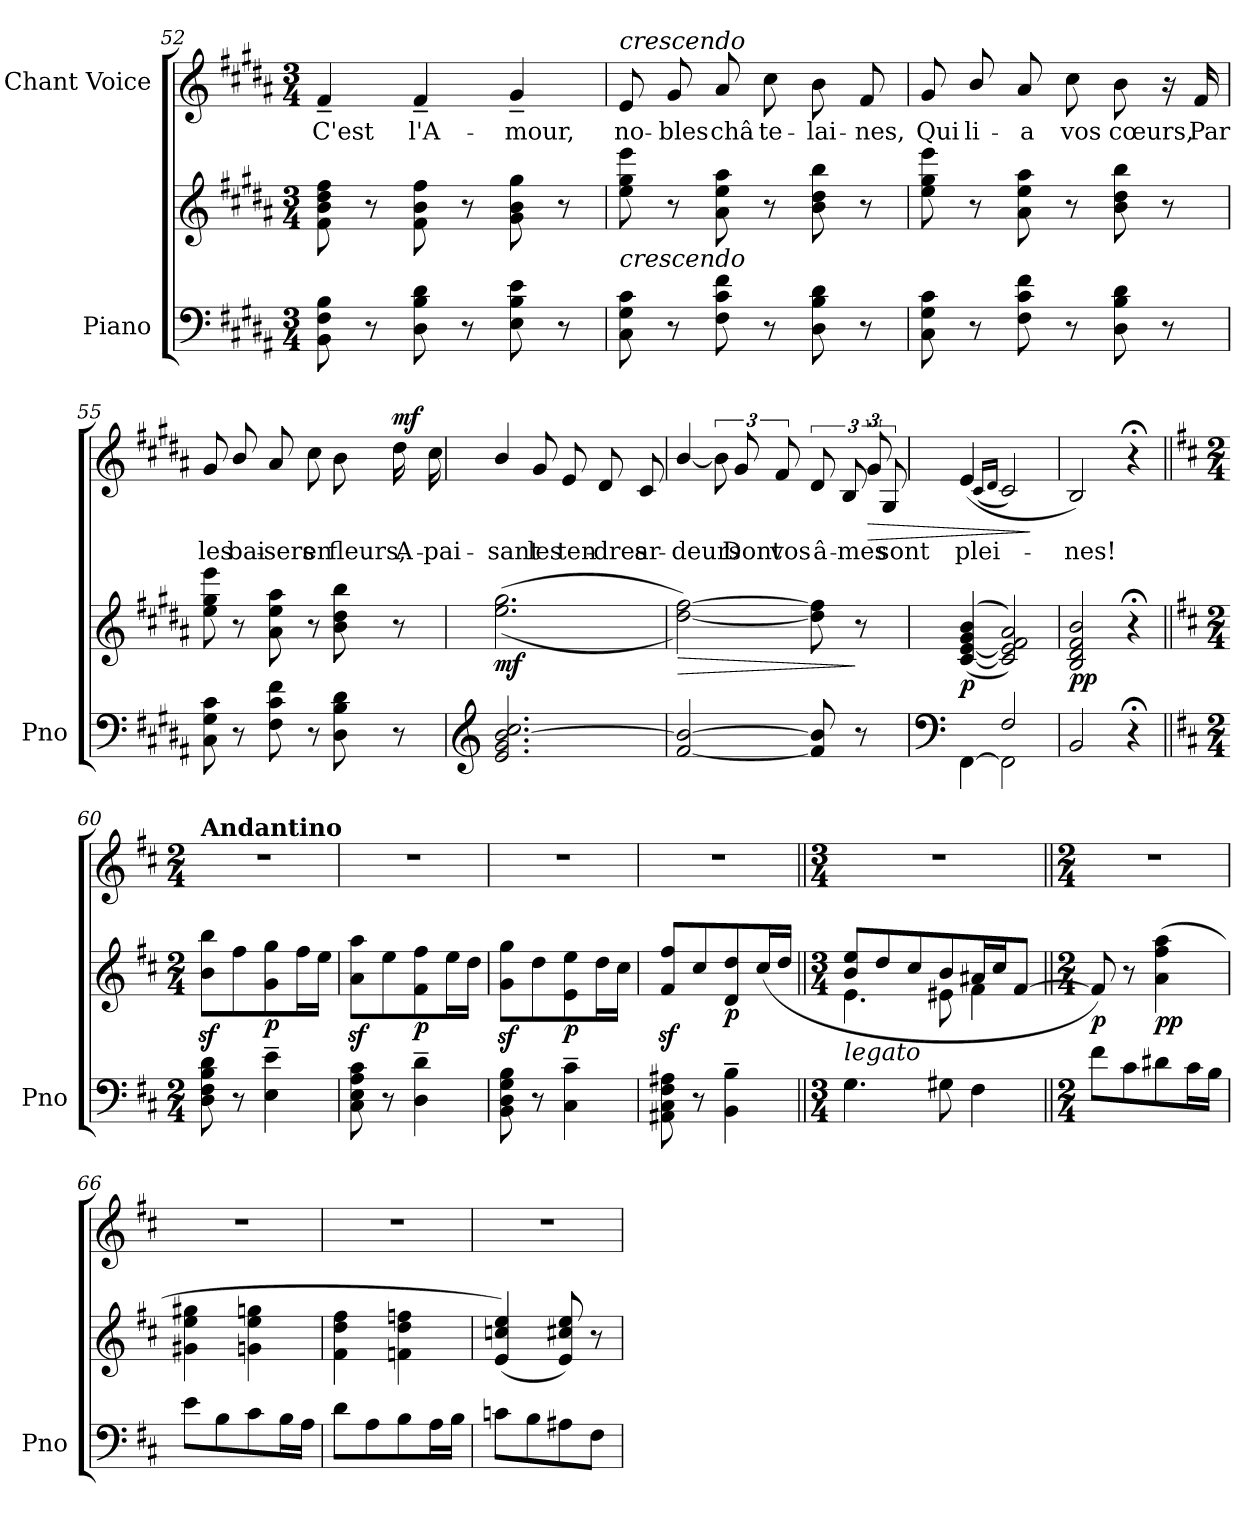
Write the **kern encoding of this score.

**kern	**kern	**dynam	**kern	**text	**dynam
*part2	*part2	*part2	*part1	*part1	*part1
*staff3	*staff2	*staff2/3	*staff1	*staff1	*staff1
*I"Piano	*	*	*I"Chant Voice	*	*
*I'Pno	*	*	*	*	*
*clefF4	*clefG2	*	*clefG2	*	*
*k[f#c#g#d#a#]	*k[f#c#g#d#a#]	*	*k[f#c#g#d#a#]	*	*
*M3/4	*M3/4	*	*M3/4	*	*
=52	=52	=52	=52	=52	=52
!	!	!	!	!LO:LY:b	!
8BB\ 8F#\ 8B\	8f#\ 8b\ 8dd#\ 8ff#\	.	4f#~>/	C'est	.
8r	8r	.	.	.	.
!	!	!	!	!LO:LY:b	!
8D#\ 8B\ 8d#\	8f#\ 8b\ 8ff#\	.	4f#~>/	l'A-	.
8r	8r	.	.	.	.
!	!	!	!	!LO:LY:b	!
8E\ 8B\ 8e\	8g#\ 8b\ 8gg#\	.	4g#~>/	-mour,	.
8r	8r	.	.	.	.
=53	=53	=53	=53	=53	=53
!	!	!	!LO:TX:a:i:t=crescendo	!	!
!	!LO:TX:b:i:t=crescendo	!	!	!	!
!	!	!	!	!LO:LY:b	!
8C#\ 8G#\ 8c#\	8ee\ 8gg#\ 8eee\	.	8e/	no-	.
!	!	!	!	!LO:LY:b	!
8r	8r	.	8g#/	-bles	.
!	!	!	!	!LO:LY:b	!
8F#\ 8c#\ 8f#\	8a#\ 8ee\ 8aa#\	.	8a#/	châ	.
!	!	!	!	!LO:LY:b	!
8r	8r	.	8cc#\	te-	.
!	!	!	!	!LO:LY:b	!
8D#\ 8B\ 8d#\	8b\ 8dd#\ 8bb\	.	8b\	-lai-	.
!	!	!	!	!LO:LY:b	!
8r	8r	.	8f#/	-nes,	.
=54	=54	=54	=54	=54	=54
!	!	!	!	!LO:LY:b	!
8C#\ 8G#\ 8c#\	8ee\ 8gg#\ 8eee\	.	8g#/	Qui	.
!	!	!	!	!LO:LY:b	!
8r	8r	.	8b/	li-	.
!	!	!	!	!LO:LY:b	!
8F#\ 8c#\ 8f#\	8a#\ 8ee\ 8aa#\	.	8a#/	-a	.
!	!	!	!	!LO:LY:b	!
8r	8r	.	8cc#\	vos	.
!	!	!	!	!LO:LY:b	!
8D#\ 8B\ 8d#\	8b\ 8dd#\ 8bb\	.	8b\	cœurs,	.
8r	8r	.	16r	.	.
!	!	!	!	!LO:LY:b	!
.	.	.	16f#/	Par	.
!!LO:PB:g=z
=55	=55	=55	=55	=55	=55
!	!	!	!	!LO:LY:b	!
8C#\ 8G#\ 8c#\	8ee\ 8gg#\ 8eee\	.	8g#/	les	.
!	!	!	!	!LO:LY:b	!
8r	8r	.	8b/	bai-	.
!	!	!	!	!LO:LY:b	!
8F#\ 8c#\ 8f#\	8a#\ 8ee\ 8aa#\	.	8a#/	-sers	.
!	!	!	!	!LO:LY:b	!
8r	8r	.	8cc#\	en	.
!	!	!	!	!LO:LY:b	!
8D#\ 8B\ 8d#\	8b\ 8dd#\ 8bb\	.	8b\	fleurs,	.
!	!	!	!	!LO:LY:b	!LO:DY:a
8r	8r	.	16dd#\	A-	mf
!	!	!	!	!LO:LY:b	!
.	.	.	16cc#\	-pai-	.
=56	=56	=56	=56	=56	=56
*clefG2	*	*	*	*	*
!	!	!LO:DY:b	!	!LO:LY:b	!
2.e/ 2.g#/ [2.b/ 2.cc#/	((<2.ee\ 2.gg#\	mf	4b/	-sant	.
!	!	!	!	!LO:LY:b	!
.	.	.	8g#/	les	.
!	!	!	!	!LO:LY:b	!
.	.	.	8e/	ten-	.
!	!	!	!	!LO:LY:b	!
.	.	.	8d#/	-dres	.
!	!	!	!	!LO:LY:b	!
.	.	.	8c#/	ar-	.
=57	=57	=57	=57	=57	=57
!	!	!LO:HP:b	!	!LO:LY:b	!
*	*	*	*^	*	*
[2f#/ 2b/_	[2dd#\ [2ff#\))	>	[<4b/	4ryy	-deurs	.
.	.	.	12b\]	4ryy	.	.
!	!	!	!	!	!LO:LY:b	!
.	.	.	12g#/	.	Dont	.
!	!	!	!	!	!LO:LY:b	!
.	.	.	12f#/	.	vos	.
!	!	!	!	!	!LO:LY:b	!
8f#/] 8b/]	8dd#\] 8ff#\]	.	12d#/	12ryy	â-	.
!	!	!	!	!	!LO:LY:b	!
.	.	.	12B/	12ryy	-mes	.
8r	8r	]	.	.	.	.
!	!	!	!	!	!LO:LY:b	!LO:HP:b
.	.	.	12G#/	12g#/	sont	>
*	*	*	*v	*v	*	*
=58	=58	=58	=58	=58	=58
*clefF4	*	*	*	*	*
*^	*	*	*^	*	*
!	!	!	!LO:DY:b	!	!	!LO:LY:b	!
*	*	*	*	*v	*v	*	*
4ryy	(>[4FF#\	(([4c#/ [<4e/ 4g#/ 4b/	p	(4e/	plei-	.
.	.	.	.	(16qc#/LL	.	.
.	.	.	.	16qd#/JJ	.	.
2F#/	2FF#\]	2c#/] 2e/] 2f#/ 2a#/))	.	2c#/)	.	.
*v	*v	*	*	*	*	*
.	.	.	.	.	]
=59	=59	=59	=59	=59	=59
!	!	!LO:DY:b	!	!LO:LY:b	!
2BB/	2B/ 2d#/ 2f#/ 2b/	pp	2B/)	-nes!	.
4r;<	4r;<	.	4r;<	.	.
!!LO:LB:g=z
=60||	=60||	=60||	=60||	=60||	=60||
*k[f#c#]	*k[f#c#]	*	*k[f#c#]	*	*
*M2/4	*M2/4	*	*M2/4	*	*
!	!	!	!LO:TX:a:B:t=Andantino	!	!
8D\ 8F#\ 8B\ 8d\	8b\z< 8bb\z<L	.	2r	.	.
8r	8ff#\	.	.	.	.
!	!	!LO:DY:b	!	!	!
4E\~ 4e\~	8g\ 8gg\	p	.	.	.
.	16ff#\L	.	.	.	.
.	16ee\JJ	.	.	.	.
=61	=61	=61	=61	=61	=61
8C#\ 8E\ 8A\ 8c#\	8a\z< 8aa\z<L	.	2r	.	.
8r	8ee\	.	.	.	.
!	!	!LO:DY:b	!	!	!
4D\~ 4d\~	8f#\ 8ff#\	p	.	.	.
.	16ee\L	.	.	.	.
.	16dd\JJ	.	.	.	.
=62	=62	=62	=62	=62	=62
8BB\ 8D\ 8G\ 8B\	8g\z< 8gg\z<L	.	2r	.	.
8r	8dd\	.	.	.	.
!	!	!LO:DY:b	!	!	!
4C#\~ 4c#\~	8e\ 8ee\	p	.	.	.
.	16dd\L	.	.	.	.
.	16cc#\JJ	.	.	.	.
=63	=63	=63	=63	=63	=63
8AA#X\ 8C#\ 8F#\ 8A#X\	8f#/z< 8ff#/z<L	.	2r	.	.
8r	8cc#/	.	.	.	.
!	!	!LO:DY:b	!	!	!
4BB\~ 4B\~	8d/ 8dd/)	p	.	.	.
.	(16cc#/L	.	.	.	.
.	16dd/JJ	.	.	.	.
=64||	=64||	=64||	=64||	=64||	=64||
*M3/4	*M3/4	*	*M3/4	*	*
*	*^	*	*	*	*
!	!LO:TX:b:i:t=legato	!	!	!	!	!
4.G\	8b/ 8ee/L	4.e\	.	2.r	.	.
.	8dd/	.	.	.	.	.
.	8cc#/	.	.	.	.	.
8G#X\	8b/	8e#X\	.	.	.	.
4F#\	16a#X/L	4f#\	.	.	.	.
.	16cc#/J	.	.	.	.	.
.	[<8f#/J	.	.	.	.	.
*	*v	*v	*	*	*	*
=65||	=65||	=65||	=65||	=65||	=65||
*M2/4	*M2/4	*	*M2/4	*	*
!	!	!LO:DY:b	!	!	!
8f#\L	8f#/])	p	2r	.	.
8c#\	8r	.	.	.	.
!	!	!LO:DY:b	!	!	!
8d#X\	(4a\ 4ff#\ 4aa\	pp	.	.	.
16c#\L	.	.	.	.	.
16B\JJ	.	.	.	.	.
!!LO:LB:g=z
=66	=66	=66	=66	=66	=66
8e\L	4g#X\ 4ee\ 4gg#X\	.	2r	.	.
8B\	.	.	.	.	.
8c#\	4gn\ 4ee\ 4ggn\	.	.	.	.
16B\L	.	.	.	.	.
16A\JJ	.	.	.	.	.
=67	=67	=67	=67	=67	=67
8d\L	4f#\ 4dd\ 4ff#\	.	2r	.	.
8A\	.	.	.	.	.
8B\	4fn\ 4dd\ 4ffn\	.	.	.	.
16A\L	.	.	.	.	.
16B\JJ	.	.	.	.	.
=68	=68	=68	=68	=68	=68
8cn\L	(4e/ 4ccn/ 4ee/)	.	2r	.	.
8B\	.	.	.	.	.
8A#X\	8e/ 8cc#X/ 8ee/)	.	.	.	.
8F#\J	8r	.	.	.	.
=	=	=	=	=	=
*-	*-	*-	*-	*-	*-
